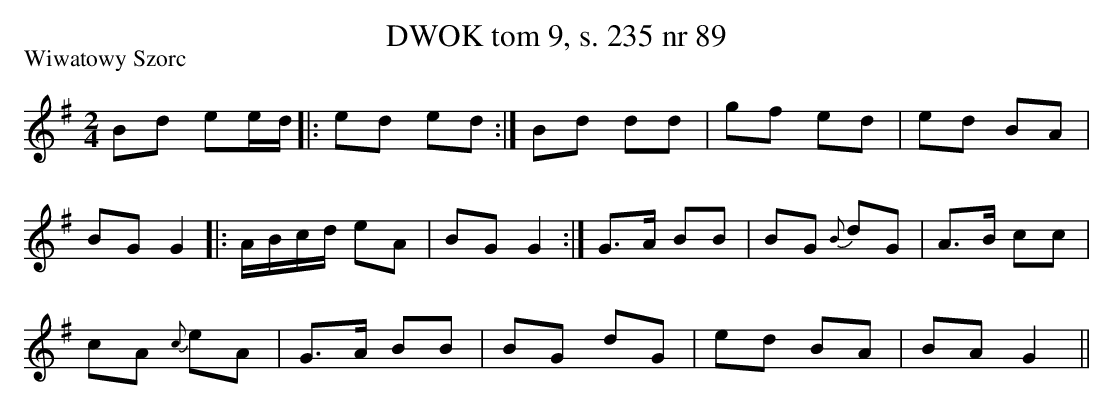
X:1
T:DWOK tom 9, s. 235 nr 89
L:1/16
M:2/4
P:Wiwatowy Szorc
K:G
B2d2 e2ed|:e2d2 e2d2:|B2d2 d2d2|g2f2 e2d2|e2d2 B2A2|
B2G2 G4|:ABcd e2A2|B2G2 G4:|G3A B2B2|B2G2 {B }d2G2|A3B c2c2|
c2A2 {c }e2A2|G3A B2B2|B2G2 d2G2|e2d2 B2A2|B2A2 G4||
